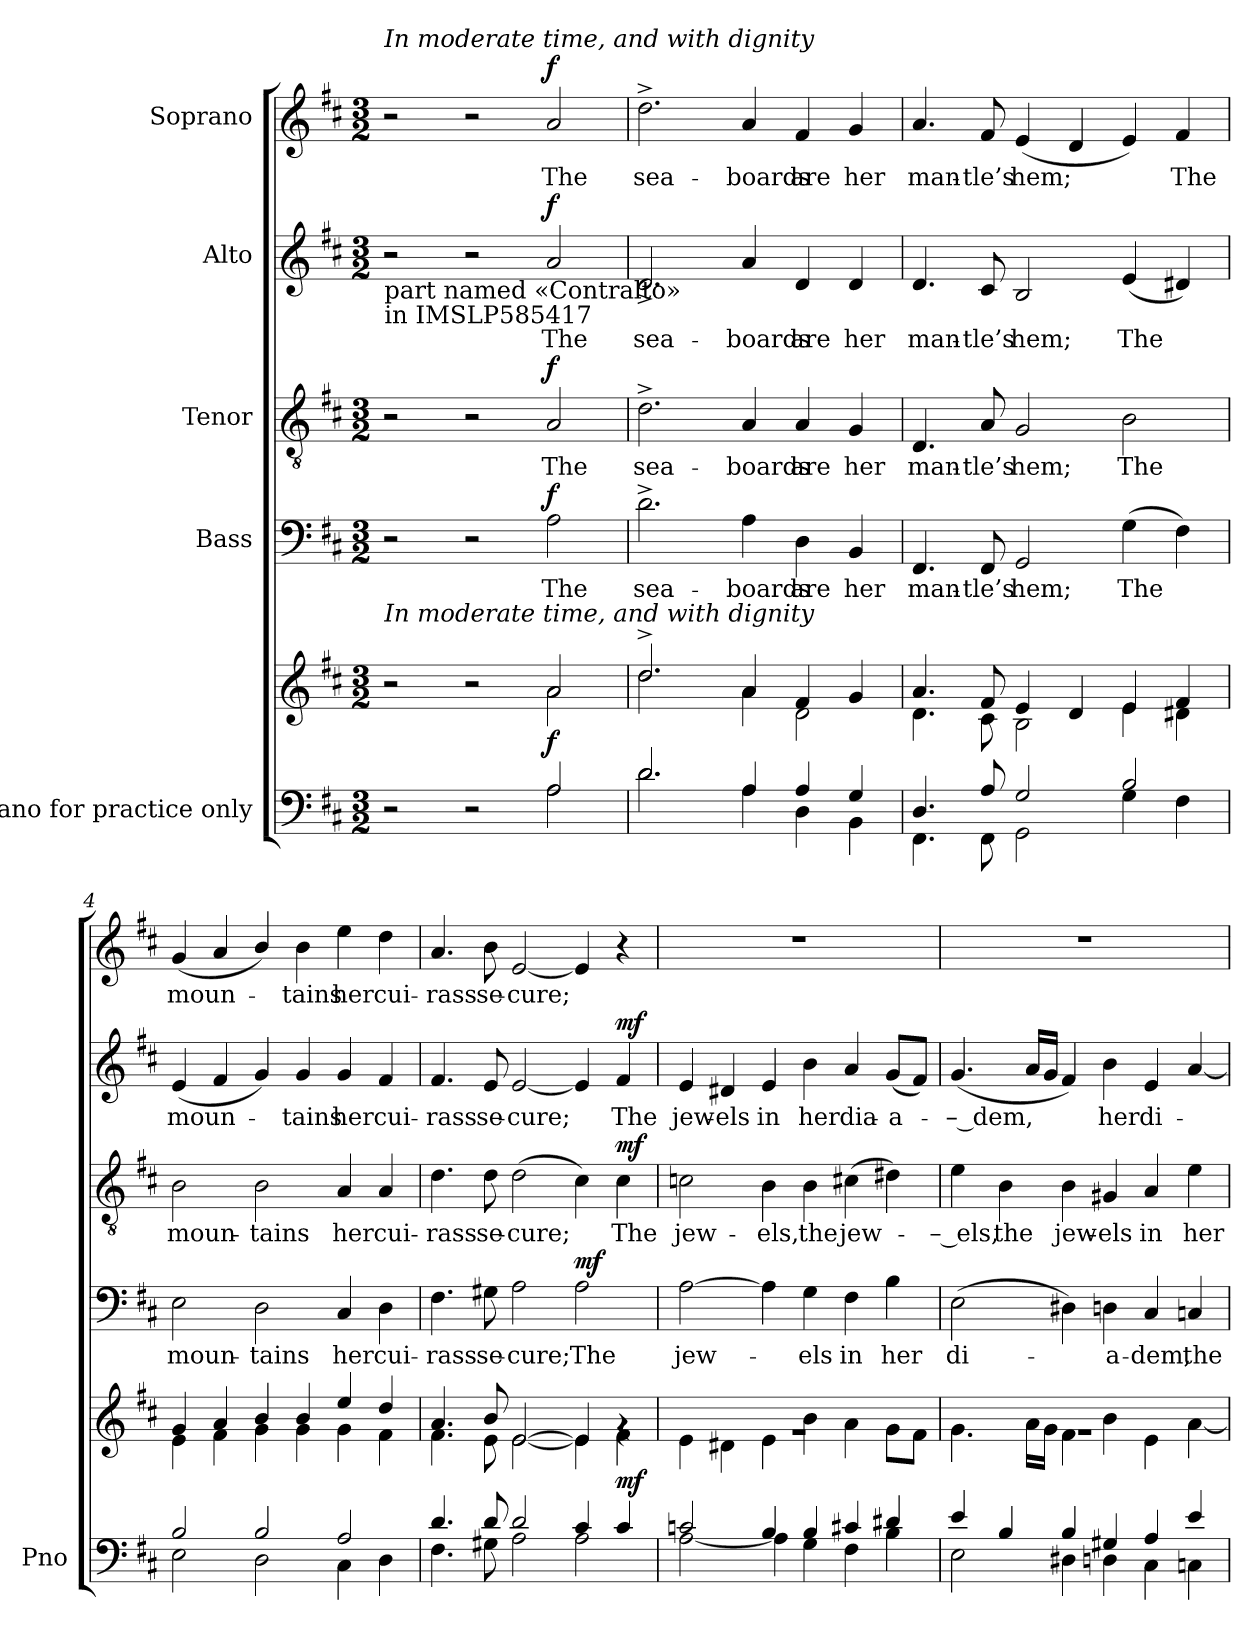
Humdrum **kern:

**kern	**kern	**dynam	**kern	**text	**dynam	**kern	**text	**dynam	**kern	**text	**dynam	**kern	**text	**dynam
*part5	*part5	*part5	*part4	*part4	*part4	*part3	*part3	*part3	*part2	*part2	*part2	*part1	*part1	*part1
*staff6	*staff5	*staff5/6	*staff4	*staff4	*staff4	*staff3	*staff3	*staff3	*staff2	*staff2	*staff2	*staff1	*staff1	*staff1
*I"Piano for practice only	*	*	*I"Bass	*	*	*I"Tenor	*	*	*I"Alto	*	*	*I"Soprano	*	*
*I'Pno	*	*	*	*	*	*	*	*	*	*	*	*	*	*
*clefF4	*clefG2	*	*clefF4	*	*	*clefGv2	*	*	*clefG2	*	*	*clefG2	*	*
*k[f#c#]	*k[f#c#]	*	*k[f#c#]	*	*	*k[f#c#]	*	*	*k[f#c#]	*	*	*k[f#c#]	*	*
*M3/2	*M3/2	*	*M3/2	*	*	*M3/2	*	*	*M3/2	*	*	*M3/2	*	*
=1	=1	=1	=1	=1	=1	=1	=1	=1	=1	=1	=1	=1	=1	=1
*^	*^	*	*	*	*	*	*	*	*	*	*	*	*	*
!	!	!	!	!	!	!	!	!	!	!	!	!	!	!LO:TX:a:i:t=In moderate time, and with dignity	!	!
!	!	!	!	!	!	!	!	!	!	!	!LO:TX:b:t=part named «Contralto»	!	!	!	!	!
!	!	!	!	!	!	!	!	!	!	!	!LO:TX:b:t=in IMSLP585417	!	!	!	!	!
!	!	!LO:TX:a:i:t=In moderate time, and with dignity	!	!	!	!	!	!	!	!	!	!	!	!	!	!
2r	2ryy	2r	2ryy	.	2r	.	.	2r	.	.	2r	.	.	2r	.	.
2r	2ryy	2r	2ryy	.	2r	.	.	2r	.	.	2r	.	.	2r	.	.
!	!	!	!	!LO:DY:b	!	!LO:LY:b	!LO:DY:a	!	!LO:LY:b	!LO:DY:a	!	!LO:LY:b	!LO:DY:a	!	!LO:LY:b	!LO:DY:a
2A/	2A\	2a/	2a\	f	2A\	The	f	2A/	The	f	2a/	The	f	2a/	The	f
=2	=2	=2	=2	=2	=2	=2	=2	=2	=2	=2	=2	=2	=2	=2	=2	=2
!	!	!	!	!	!	!LO:LY:b	!	!	!LO:LY:b	!	!	!LO:LY:b	!	!	!LO:LY:b	!
2.d/	2.d\	2.dd^/	2.dd\	.	2.d^\	sea-	.	2.d^\	sea-	.	2.d^/	sea-	.	2.dd^\	sea-	.
!	!	!	!	!	!	!LO:LY:b	!	!	!LO:LY:b	!	!	!LO:LY:b	!	!	!LO:LY:b	!
4A/	4A\	4a/	4a\	.	4A\	-boards	.	4A/	-boards	.	4a/	-boards	.	4a/	-boards	.
!	!	!	!	!	!	!LO:LY:b	!	!	!LO:LY:b	!	!	!LO:LY:b	!	!	!LO:LY:b	!
4A/	4D\	4f#/	2d\	.	4D\	are	.	4A/	are	.	4d/	are	.	4f#/	are	.
!	!	!	!	!	!	!LO:LY:b	!	!	!LO:LY:b	!	!	!LO:LY:b	!	!	!LO:LY:b	!
4G/	4BB\	4g/	.	.	4BB/	her	.	4G/	her	.	4d/	her	.	4g/	her	.
=3	=3	=3	=3	=3	=3	=3	=3	=3	=3	=3	=3	=3	=3	=3	=3	=3
!	!	!	!	!	!	!LO:LY:b	!	!	!LO:LY:b	!	!	!LO:LY:b	!	!	!LO:LY:b	!
4.D/	4.FF#\	4.a/	4.d\	.	4.FF#/	man-	.	4.D/	man-	.	4.d/	man-	.	4.a/	man-	.
!	!	!	!	!	!	!LO:LY:b	!	!	!LO:LY:b	!	!	!LO:LY:b	!	!	!LO:LY:b	!
8A/	8FF#\	8f#/	8c#\	.	8FF#/	-tle’s	.	8A/	-tle’s	.	8c#/	-tle’s	.	8f#/	-tle’s	.
!	!	!	!	!	!	!LO:LY:b	!	!	!LO:LY:b	!	!	!LO:LY:b	!	!	!LO:LY:b	!
2G/	2GG\	4e/	2B\	.	2GG/	hem;	.	2G/	hem;	.	2B/	hem;	.	(<4e/	hem;	.
.	.	4d/	.	.	.	.	.	.	.	.	.	.	.	4d/	.	.
!	!	!	!	!	!	!LO:LY:b	!	!	!LO:LY:b	!	!	!LO:LY:b	!	!	!	!
2B/	4G\	4e/	4e\	.	(>4G\	The	.	2B\	The	.	(<4e/	The	.	4e/)	.	.
!	!	!	!	!	!	!	!	!	!	!	!	!	!	!	!LO:LY:b	!
.	4F#\	4f#/	4d#X\	.	4F#\)	.	.	.	.	.	4d#X/)	.	.	4f#/	The	.
!!LO:LB:g=z
=4	=4	=4	=4	=4	=4	=4	=4	=4	=4	=4	=4	=4	=4	=4	=4	=4
!	!	!	!	!	!	!LO:LY:b	!	!	!LO:LY:b	!	!	!LO:LY:b	!	!	!LO:LY:b	!
2B/	2E\	4g/	4e\	.	2E\	moun-	.	2B\	moun-	.	(<4e/	moun-	.	(<4g/	moun-	.
.	.	4a/	4f#\	.	.	.	.	.	.	.	4f#/	.	.	4a/	.	.
!	!	!	!	!	!	!LO:LY:b	!	!	!LO:LY:b	!	!	!	!	!	!	!
2B/	2D\	4b/	4g\	.	2D\	-tains	.	2B\	-tains	.	4g/)	.	.	4b/)	.	.
!	!	!	!	!	!	!	!	!	!	!	!	!LO:LY:b	!	!	!LO:LY:b	!
.	.	4b/	4g\	.	.	.	.	.	.	.	4g/	-tains	.	4b\	-tains	.
!	!	!	!	!	!	!LO:LY:b	!	!	!LO:LY:b	!	!	!LO:LY:b	!	!	!LO:LY:b	!
2A/	4C#\	4ee/	4g\	.	4C#/	her	.	4A/	her	.	4g/	her	.	4ee\	her	.
!	!	!	!	!	!	!LO:LY:b	!	!	!LO:LY:b	!	!	!LO:LY:b	!	!	!LO:LY:b	!
.	4D\	4dd/	4f#\	.	4D\	cui-	.	4A/	cui-	.	4f#/	cui-	.	4dd\	cui-	.
=5	=5	=5	=5	=5	=5	=5	=5	=5	=5	=5	=5	=5	=5	=5	=5	=5
!	!	!	!	!	!	!LO:LY:b	!	!	!LO:LY:b	!	!	!LO:LY:b	!	!	!LO:LY:b	!
4.d/	4.F#\	4.a/	4.f#\	.	4.F#\	-rass	.	4.d\	-rass	.	4.f#/	-rass	.	4.a/	-rass	.
!	!	!	!	!	!	!LO:LY:b	!	!	!LO:LY:b	!	!	!LO:LY:b	!	!	!LO:LY:b	!
8d/	8G#X\	8b/	8e\	.	8G#X\	se-	.	8d\	se-	.	8e/	se-	.	8b\	se-	.
!	!	!	!	!	!	!LO:LY:b	!	!	!LO:LY:b	!	!	!LO:LY:b	!	!	!LO:LY:b	!
2d/	2A\	[2e/	[2e\	.	2A\	-cure;	.	(>2d\	-cure;	.	[2e/	-cure;	.	[2e/	-cure;	.
!	!	!	!	!	!	!LO:LY:b	!LO:DY:a	!	!	!	!	!	!	!	!	!
4c#/	2A\	4e/]	4e\]	.	2A\	The	mf	4c#\)	.	.	4e/]	.	.	4e/]	.	.
!	!	!	!	!LO:DY:b	!	!	!	!	!LO:LY:b	!LO:DY:a	!	!LO:LY:b	!LO:DY:a	!	!	!
4c#/	.	4rg	4f#\	mf	.	.	.	4c#\	The	mf	4f#/	The	mf	4r	.	.
=6	=6	=6	=6	=6	=6	=6	=6	=6	=6	=6	=6	=6	=6	=6	=6	=6
!	!	!	!	!	!	!LO:LY:b	!	!	!LO:LY:b	!	!	!LO:LY:b	!	!	!	!
2cn/	[2A\	1.rg	4e\	.	[2A\	jew-	.	2cn\	jew-	.	4e/	jew-	.	1.r	.	.
!	!	!	!	!	!	!	!	!	!	!	!	!LO:LY:b	!	!	!	!
.	.	.	4d#X\	.	.	.	.	.	.	.	4d#X/	-els	.	.	.	.
!	!	!	!	!	!	!	!	!	!LO:LY:b	!	!	!LO:LY:b	!	!	!	!
4B/	4A\]	.	4e\	.	4A\]	.	.	4B\	-els,	.	4e/	in	.	.	.	.
!	!	!	!	!	!	!LO:LY:b	!	!	!LO:LY:b	!	!	!LO:LY:b	!	!	!	!
4B/	4G\	.	4b\	.	4G\	-els	.	4B\	the	.	4b\	her	.	.	.	.
!	!	!	!	!	!	!LO:LY:b	!	!	!LO:LY:b	!	!	!LO:LY:b	!	!	!	!
4c#X/	4F#\	.	4a\	.	4F#\	in	.	(>4c#X\	jew-	.	4a/	dia-	.	.	.	.
!	!	!	!	!	!	!LO:LY:b	!	!	!	!	!	!LO:LY:b	!	!	!	!
4d#X/	4B\	.	8g\L	.	4B\	her	.	4d#X\)	.	.	(<8g/L	-a-	.	.	.	.
.	.	.	8f#\J	.	.	.	.	.	.	.	8f#/J)	.	.	.	.	.
!!LO:PB:g=z
=7	=7	=7	=7	=7	=7	=7	=7	=7	=7	=7	=7	=7	=7	=7	=7	=7
!	!	!	!	!	!	!LO:LY:b	!	!	!LO:LY:b	!	!	!LO:LY:b	!	!	!	!
4e/	2E\	1.rg	4.g\	.	(>2E\	di-	.	4e\	– els,	.	(<4.g/	– dem,	.	1.r	.	.
!	!	!	!	!	!	!	!	!	!LO:LY:b	!	!	!	!	!	!	!
4B/	.	.	.	.	.	.	.	4B\	the	.	.	.	.	.	.	.
.	.	.	16a\LL	.	.	.	.	.	.	.	16a/LL	.	.	.	.	.
.	.	.	16g\JJ	.	.	.	.	.	.	.	16g/JJ	.	.	.	.	.
!	!	!	!	!	!	!	!	!	!LO:LY:b	!	!	!	!	!	!	!
4B/	4D#X\	.	4f#\	.	4D#X\)	.	.	4B\	jew-	.	4f#/)	.	.	.	.	.
!	!	!	!	!	!	!LO:LY:b	!	!	!LO:LY:b	!	!	!LO:LY:b	!	!	!	!
4G#X/	4Dn\	.	4b\	.	4Dn\	-a-	.	4G#X/	-els	.	4b\	her	.	.	.	.
!	!	!	!	!	!	!LO:LY:b	!	!	!LO:LY:b	!	!	!LO:LY:b	!	!	!	!
4A/	4C#\	.	4e\	.	4C#/	-dem,	.	4A/	in	.	4e/	di-	.	.	.	.
!	!	!	!	!	!	!LO:LY:b	!	!	!LO:LY:b	!	!	!	!	!	!	!
4e/	4Cn\	.	[4a\	.	4Cn/	the	.	4e\	her	.	[4a/	.	.	.	.	.
*v	*v	*	*	*	*	*	*	*	*	*	*	*	*	*	*	*
*	*v	*v	*	*	*	*	*	*	*	*	*	*	*	*	*
=	=	=	=	=	=	=	=	=	=	=	=	=	=	=
*-	*-	*-	*-	*-	*-	*-	*-	*-	*-	*-	*-	*-	*-	*-
